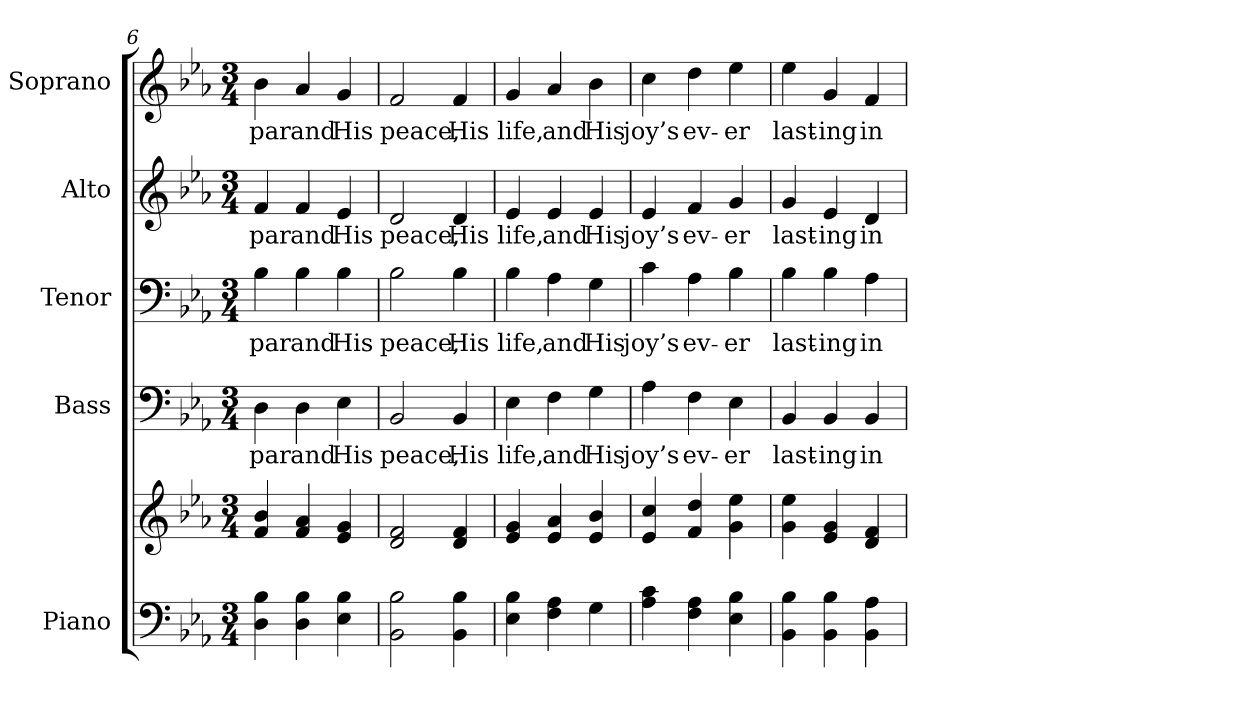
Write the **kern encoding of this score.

**kern	**kern	**kern	**text	**kern	**text	**kern	**text	**kern	**text
*part5	*part5	*part4	*part4	*part3	*part3	*part2	*part2	*part1	*part1
*staff6	*staff5	*staff4	*staff4	*staff3	*staff3	*staff2	*staff2	*staff1	*staff1
*I"Piano	*	*I"Bass	*	*I"Tenor	*	*I"Alto	*	*I"Soprano	*
*I'Pno.	*	*I'B.	*	*I'T.	*	*I'A.	*	*I'S.	*
*clefF4	*clefG2	*clefF4	*	*clefF4	*	*clefG2	*	*clefG2	*
*k[b-e-a-]	*k[b-e-a-]	*k[b-e-a-]	*	*k[b-e-a-]	*	*k[b-e-a-]	*	*k[b-e-a-]	*
*E-:	*E-:	*E-:	*	*E-:	*	*E-:	*	*E-:	*
*M3/4	*M3/4	*M3/4	*	*M3/4	*	*M3/4	*	*M3/4	*
=6	=6	=6	=6	=6	=6	=6	=6	=6	=6
!	!	!	!LO:LY:b:color=#000000	!	!	!	!	!	!
!	!	!	!	!	!LO:LY:b:color=#000000	!	!	!	!
!	!	!	!	!	!	!	!LO:LY:b:color=#000000	!	!
!	!	!	!	!	!	!	!	!	!LO:LY:b:color=#000000
4Di\ 4B-i	4fi/ 4b-i	4Di\	par	4B-i\	par	4fi/	par	4b-i\	par
!	!	!	!LO:LY:b:color=#000000	!	!	!	!	!	!
!	!	!	!	!	!LO:LY:b:color=#000000	!	!	!	!
!	!	!	!	!	!	!	!LO:LY:b:color=#000000	!	!
!	!	!	!	!	!	!	!	!	!LO:LY:b:color=#000000
4Di\ 4B-i	4fi/ 4a-i	4Di\	and	4B-i\	and	4fi/	and	4a-i/	and
!	!	!	!LO:LY:b:color=#000000	!	!	!	!	!	!
!	!	!	!	!	!LO:LY:b:color=#000000	!	!	!	!
!	!	!	!	!	!	!	!LO:LY:b:color=#000000	!	!
!	!	!	!	!	!	!	!	!	!LO:LY:b:color=#000000
4E-i\ 4B-i	4e-i/ 4gi	4E-i\	His	4B-i\	His	4e-i/	His	4gi/	His
=7	=7	=7	=7	=7	=7	=7	=7	=7	=7
!	!	!	!LO:LY:b:color=#000000	!	!	!	!	!	!
!	!	!	!	!	!LO:LY:b:color=#000000	!	!	!	!
!	!	!	!	!	!	!	!LO:LY:b:color=#000000	!	!
!	!	!	!	!	!	!	!	!	!LO:LY:b:color=#000000
2BB-i\ 2B-i	2di/ 2fi	2BB-i/	peace,	2B-i\	peace,	2di/	peace,	2fi/	peace,
!	!	!	!LO:LY:b:color=#000000	!	!	!	!	!	!
!	!	!	!	!	!LO:LY:b:color=#000000	!	!	!	!
!	!	!	!	!	!	!	!LO:LY:b:color=#000000	!	!
!	!	!	!	!	!	!	!	!	!LO:LY:b:color=#000000
4BB-i\ 4B-i	4di/ 4fi	4BB-i/	His	4B-i\	His	4di/	His	4fi/	His
!!LO:PB:g=z
=8	=8	=8	=8	=8	=8	=8	=8	=8	=8
!	!	!	!LO:LY:b:color=#000000	!	!	!	!	!	!
!	!	!	!	!	!LO:LY:b:color=#000000	!	!	!	!
!	!	!	!	!	!	!	!LO:LY:b:color=#000000	!	!
!	!	!	!	!	!	!	!	!	!LO:LY:b:color=#000000
4E-i\ 4B-i	4e-i/ 4gi	4E-i\	life,	4B-i\	life,	4e-i/	life,	4gi/	life,
!	!	!	!LO:LY:b:color=#000000	!	!	!	!	!	!
!	!	!	!	!	!LO:LY:b:color=#000000	!	!	!	!
!	!	!	!	!	!	!	!LO:LY:b:color=#000000	!	!
!	!	!	!	!	!	!	!	!	!LO:LY:b:color=#000000
4Fi\ 4A-i	4e-i/ 4a-i	4Fi\	and	4A-i\	and	4e-i/	and	4a-i/	and
!	!	!	!LO:LY:b:color=#000000	!	!	!	!	!	!
!	!	!	!	!	!LO:LY:b:color=#000000	!	!	!	!
!	!	!	!	!	!	!	!LO:LY:b:color=#000000	!	!
!	!	!	!	!	!	!	!	!	!LO:LY:b:color=#000000
4Gi\	4e-i/ 4b-i	4Gi\	His	4Gi\	His	4e-i/	His	4b-i\	His
=9	=9	=9	=9	=9	=9	=9	=9	=9	=9
!	!	!	!LO:LY:b:color=#000000	!	!	!	!	!	!
!	!	!	!	!	!LO:LY:b:color=#000000	!	!	!	!
!	!	!	!	!	!	!	!LO:LY:b:color=#000000	!	!
!	!	!	!	!	!	!	!	!	!LO:LY:b:color=#000000
4A-i\ 4ci	4e-i/ 4cci	4A-i\	joy’s	4ci\	joy’s	4e-i/	joy’s	4cci\	joy’s
!	!	!	!LO:LY:b:color=#000000	!	!	!	!	!	!
!	!	!	!	!	!LO:LY:b:color=#000000	!	!	!	!
!	!	!	!	!	!	!	!LO:LY:b:color=#000000	!	!
!	!	!	!	!	!	!	!	!	!LO:LY:b:color=#000000
4Fi\ 4A-i	4fi/ 4ddi	4Fi\	ev-	4A-i\	ev-	4fi/	ev-	4ddi\	ev-
!	!	!	!LO:LY:b:color=#000000	!	!	!	!	!	!
!	!	!	!	!	!LO:LY:b:color=#000000	!	!	!	!
!	!	!	!	!	!	!	!LO:LY:b:color=#000000	!	!
!	!	!	!	!	!	!	!	!	!LO:LY:b:color=#000000
4E-i\ 4B-i	4gi\ 4ee-i	4E-i\	-er	4B-i\	-er	4gi/	-er	4ee-i\	-er
=10	=10	=10	=10	=10	=10	=10	=10	=10	=10
!	!	!	!LO:LY:b:color=#000000	!	!	!	!	!	!
!	!	!	!	!	!LO:LY:b:color=#000000	!	!	!	!
!	!	!	!	!	!	!	!LO:LY:b:color=#000000	!	!
!	!	!	!	!	!	!	!	!	!LO:LY:b:color=#000000
4BB-i\ 4B-i	4gi\ 4ee-i	4BB-i/	last-	4B-i\	last-	4gi/	last-	4ee-i\	last-
!	!	!	!LO:LY:b:color=#000000	!	!	!	!	!	!
!	!	!	!	!	!LO:LY:b:color=#000000	!	!	!	!
!	!	!	!	!	!	!	!LO:LY:b:color=#000000	!	!
!	!	!	!	!	!	!	!	!	!LO:LY:b:color=#000000
4BB-i\ 4B-i	4e-i/ 4gi	4BB-i/	-ing	4B-i\	-ing	4e-i/	-ing	4gi/	-ing
!	!	!	!LO:LY:b:color=#000000	!	!	!	!	!	!
!	!	!	!	!	!LO:LY:b:color=#000000	!	!	!	!
!	!	!	!	!	!	!	!LO:LY:b:color=#000000	!	!
!	!	!	!	!	!	!	!	!	!LO:LY:b:color=#000000
4BB-i\ 4A-i	4di/ 4fi	4BB-i/	in	4A-i\	in	4di/	in	4fi/	in
=	=	=	=	=	=	=	=	=	=
*-	*-	*-	*-	*-	*-	*-	*-	*-	*-
